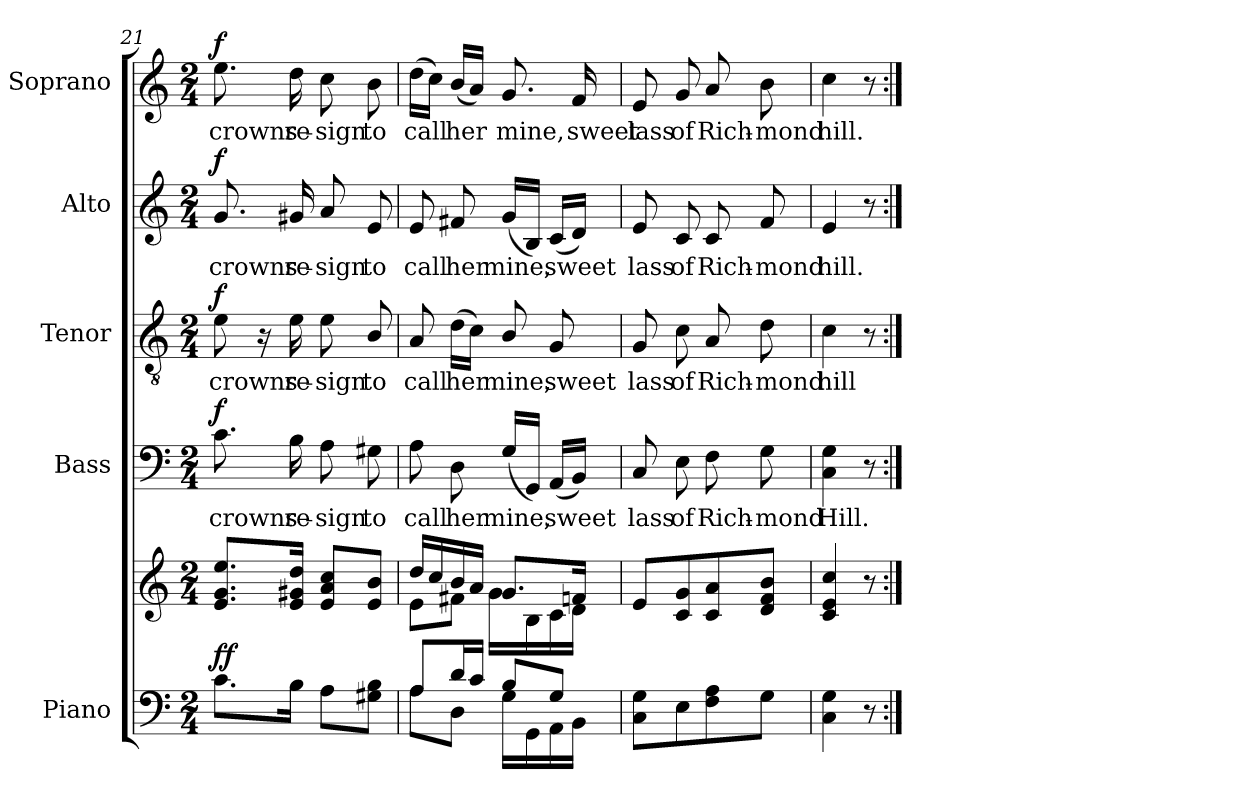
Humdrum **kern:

**kern	**kern	**dynam	**kern	**text	**dynam	**kern	**text	**dynam	**kern	**text	**dynam	**kern	**text	**dynam
*part5	*part5	*part5	*part4	*part4	*part4	*part3	*part3	*part3	*part2	*part2	*part2	*part1	*part1	*part1
*staff6	*staff5	*staff5/6	*staff4	*staff4	*staff4	*staff3	*staff3	*staff3	*staff2	*staff2	*staff2	*staff1	*staff1	*staff1
*I"Piano	*	*	*I"Bass	*	*	*I"Tenor	*	*	*I"Alto	*	*	*I"Soprano	*	*
*	*	*	*I'B	*	*	*I'T	*	*	*I'A	*	*	*I'S	*	*
!!LO:LB:g=z
*clefF4	*clefG2	*	*clefF4	*	*	*clefGv2	*	*	*clefG2	*	*	*clefG2	*	*
*k[]	*k[]	*	*k[]	*	*	*k[]	*	*	*k[]	*	*	*k[]	*	*
*C:	*C:	*	*C:	*	*	*C:	*	*	*C:	*	*	*C:	*	*
*M2/4	*M2/4	*	*M2/4	*	*	*M2/4	*	*	*M2/4	*	*	*M2/4	*	*
=21	=21	=21	=21	=21	=21	=21	=21	=21	=21	=21	=21	=21	=21	=21
*^	*^	*	*	*	*	*	*	*	*	*	*	*	*	*
!	!	!	!	!LO:DY:a=2	!	!LO:LY:b	!	!	!LO:LY:b	!	!	!LO:LY:b	!	!	!LO:LY:b	!
!	!	!	!	!LO:DY:n=1:b	!	!	!LO:DY:b	!	!	!LO:DY:b	!	!	!LO:DY:b	!	!	!LO:DY:b
2ryy	8.c\L	8.e 8.g 8.eeL	2ryy	f f	8.c	crowns	f	8e	crowns	f	8.g	crowns	f	8.ee	crowns	f
.	.	.	.	.	.	.	.	16r	.	.	.	.	.	.	.	.
!	!	!	!	!	!	!LO:LY:b	!	!	!LO:LY:b	!	!	!LO:LY:b	!	!	!LO:LY:b	!
.	16B\J	16e 16g#X 16ddJ	.	.	16B	re-	.	16e	re-	.	16g#X	re-	.	16dd	re-	.
!	!	!	!	!	!	!LO:LY:b	!	!	!LO:LY:b	!	!	!LO:LY:b	!	!	!LO:LY:b	!
.	8A\L	8e 8a 8ccL	.	.	8A	-sign	.	8e	-sign	.	8a	-sign	.	8cc	-sign	.
!	!	!	!	!	!	!LO:LY:b	!	!	!LO:LY:b	!	!	!LO:LY:b	!	!	!LO:LY:b	!
.	8G#X\ 8B\J	8e 8bJ	.	.	8G#X	to	.	8B/	to	.	8e	to	.	8b	to	.
=22	=22	=22	=22	=22	=22	=22	=22	=22	=22	=22	=22	=22	=22	=22	=22	=22
!	!	!	!	!	!	!LO:LY:b	!	!	!LO:LY:b	!	!	!LO:LY:b	!	!	!LO:LY:b	!
8A/L	8A\L	16dd/LL	8e\L	.	8A	call	.	8A	call	.	8e	call	.	(>16ddLL	call	.
.	.	16cc/	.	.	.	.	.	.	.	.	.	.	.	16ccJJ)	.	.
!	!	!	!	!	!	!LO:LY:b	!	!	!LO:LY:b	!	!	!LO:LY:b	!	!	!LO:LY:b	!
16d/L	8D\J	16b/	8f#X\J	.	8D	her	.	(>16dLL	her	.	8f#X	her	.	(<16b/LL	her	.
16c/JJ	.	16a/JJ	.	.	.	.	.	16cJJ)	.	.	.	.	.	16aJJ)	.	.
!	!	!	!	!	!	!LO:LY:b	!	!	!LO:LY:b	!	!	!LO:LY:b	!	!	!LO:LY:b	!
8B/L	16G\LL	8.gL	16g\LL	.	(16GLL	mine,	.	8B/	mine,	.	(<16gLL	mine,	.	8.g	mine,	.
.	16GG\	.	16B\	.	16GGJJ)	.	.	.	.	.	16BJJ)	.	.	.	.	.
!	!	!	!	!	!	!LO:LY:b	!	!	!LO:LY:b	!	!	!LO:LY:b	!	!	!	!
8G/J	16AA\	.	16c\	.	(<16AALL	sweet	.	8G	sweet	.	(<16cLL	sweet	.	.	.	.
!	!	!	!	!	!	!	!	!	!	!	!	!	!	!	!LO:LY:b	!
.	16BB\JJ	16fnJ	16d\JJ	.	16BBJJ)	.	.	.	.	.	16dJJ)	.	.	16f	sweet	.
=23	=23	=23	=23	=23	=23	=23	=23	=23	=23	=23	=23	=23	=23	=23	=23	=23
!	!	!	!	!	!	!LO:LY:b	!	!	!LO:LY:b	!	!	!LO:LY:b	!	!	!LO:LY:b	!
2ryy	8C\ 8G\L	8eL	2ryy	.	8C	lass	.	8G	lass	.	8e	lass	.	8e	lass	.
!	!	!	!	!	!	!LO:LY:b	!	!	!LO:LY:b	!	!	!LO:LY:b	!	!	!LO:LY:b	!
.	8E\	8c 8g	.	.	8E	of	.	8c	of	.	8c	of	.	8g	of	.
!	!	!	!	!	!	!LO:LY:b	!	!	!LO:LY:b	!	!	!LO:LY:b	!	!	!LO:LY:b	!
.	8F\ 8A\	8c 8a	.	.	8F	Rich-	.	8A	Rich-	.	8c	Rich-	.	8a	Rich-	.
!	!	!	!	!	!	!LO:LY:b	!	!	!LO:LY:b	!	!	!LO:LY:b	!	!	!LO:LY:b	!
.	8G\J	8d 8f 8bJ	.	.	8G	-mond	.	8d	-mond	.	8f	-mond	.	8b	-mond	.
=24	=24	=24	=24	=24	=24	=24	=24	=24	=24	=24	=24	=24	=24	=24	=24	=24
!	!	!	!	!	!	!LO:LY:b	!	!	!LO:LY:b	!	!	!LO:LY:b	!	!	!LO:LY:b	!
4.ryy	4C\ 4G\	4c 4e 4cc	4.ryy	.	4C 4G	Hill.	.	4c	hill	.	4e	hill.	.	4cc	hill.	.
.	8r	8r	.	.	8r	.	.	8r	.	.	8r	.	.	8r	.	.
*v	*v	*	*	*	*	*	*	*	*	*	*	*	*	*	*	*
*	*v	*v	*	*	*	*	*	*	*	*	*	*	*	*	*
=:|!	=:|!	=:|!	=:|!	=:|!	=:|!	=:|!	=:|!	=:|!	=:|!	=:|!	=:|!	=:|!	=:|!	=:|!
*-	*-	*-	*-	*-	*-	*-	*-	*-	*-	*-	*-	*-	*-	*-
